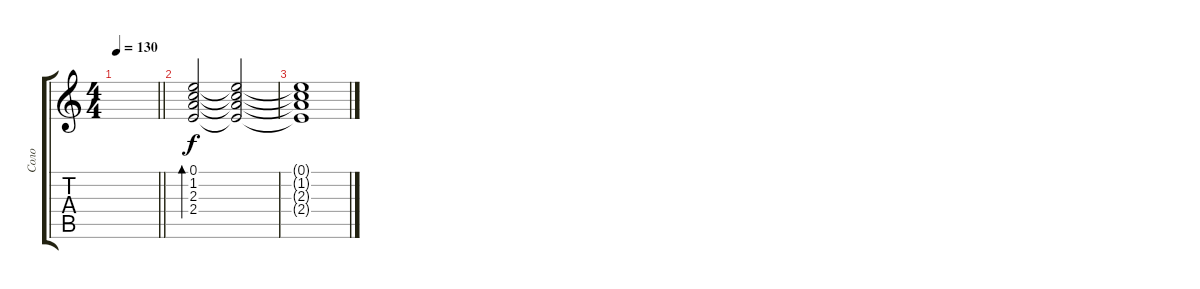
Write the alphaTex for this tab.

\track ("Соло" "Соло") {instrument overdrivenguitar}
\staff {score tabs}
\tuning (E4 B3 G3 D3 A2 E2) {hide}
\ts (4 4)
\tempo 130
\clef g2
\barLineRight lightlight
\ks c
|
(0.1 1.2 2.3 2.4).2{bd 240 volume 8 instrument distortionguitar} (0.1{t} 1.2{t} 2.3{t} 2.4{t}).2{volume 0} |
(0.1{t} 1.2{t} 2.3{t} 2.4{t}).1
